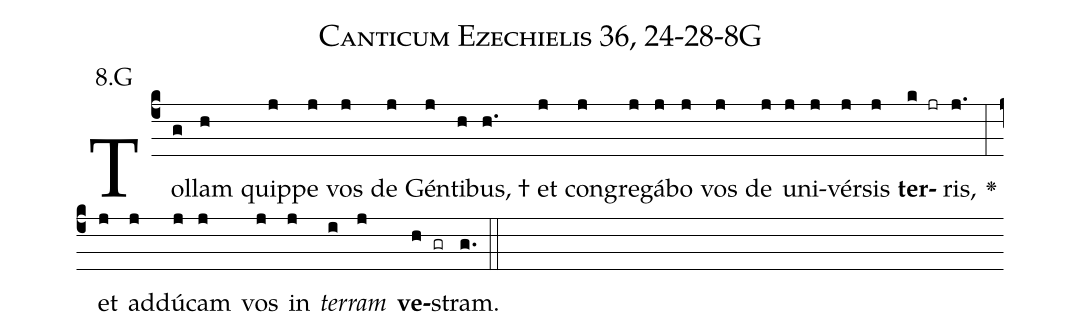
name: Canticum Ezechielis 36, 24-28-8G;
annotation: 8.G;
%%
(c4)Tol(g)lam(h) quip(j)pe(j) vos(j) de(j) Gén(j)ti(h)bus, †(h.) et(j) con(j)gre(j)gá(j)bo(j) vos(j) de(j) u(j)ni(j)vér(j)sis(j) <b>ter</b>(k jr)ris,(j.) <v>\greheightstar</v>(:) et(j) ad(j)dú(j)cam(j) vos(j) in(j) <i>ter</i>(i)<i>ram</i>(j) <b>ve</b>(h gr)stram.(g.) (::)


%E(j) u(j) o(i) u(j) a(h) e.(g.) (::)
